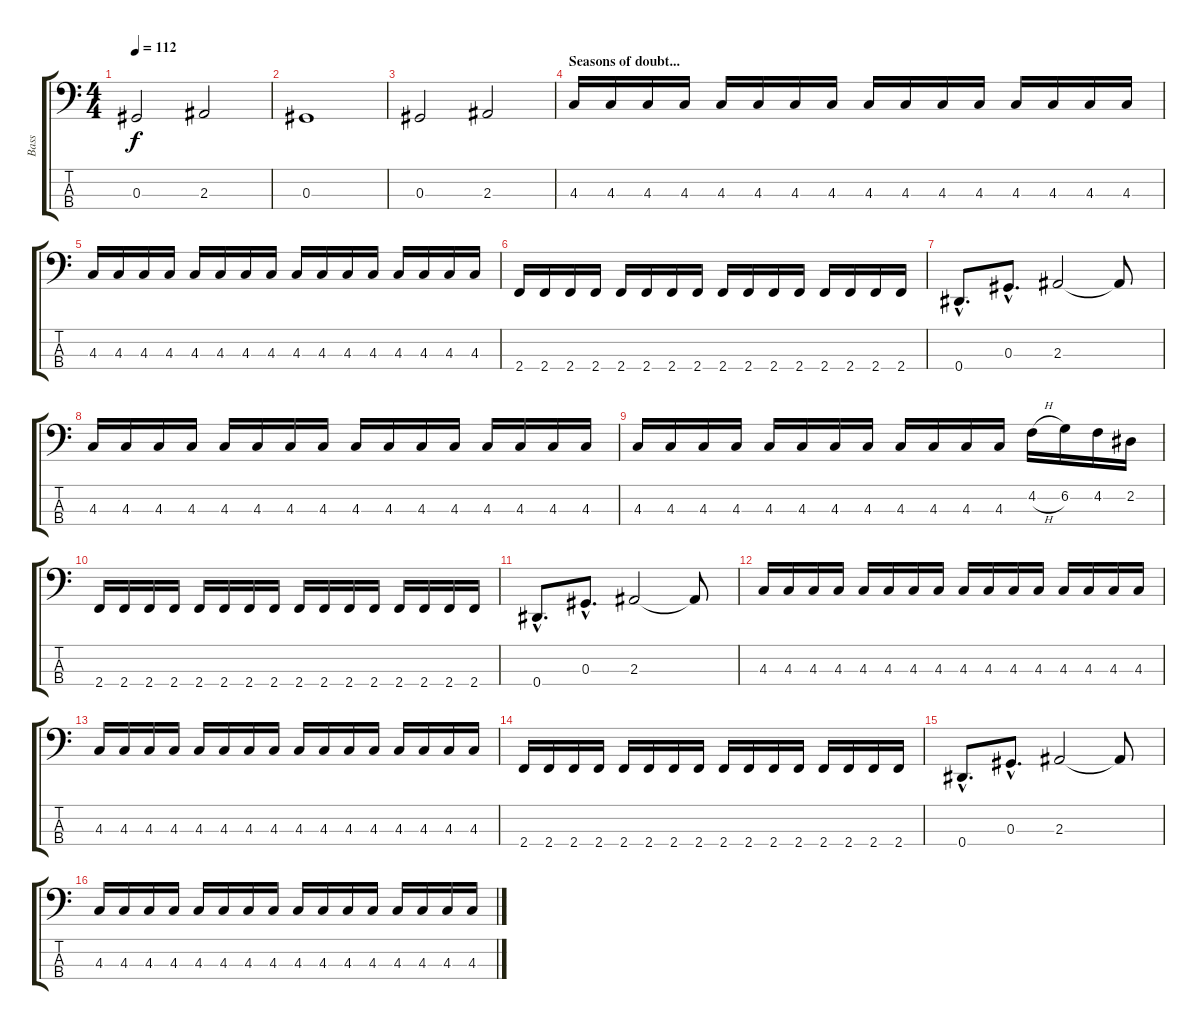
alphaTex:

\track ("Bass" "Bass") {instrument electricbassfinger}
\staff {score tabs}
\tuning (Gb2 Db2 Ab1 Eb1) {hide}
\ts (4 4)
\tempo 112
\clef f4
\ks c
0.3.2{dy f} 2.3.2 |
0.3.1 |
0.3.2 2.3.2 |
\section ("" "Seasons of doubt...")
4.3.16 4.3.16 4.3.16 4.3.16 4.3.16 4.3.16 4.3.16 4.3.16 4.3.16 4.3.16 4.3.16 4.3.16 4.3.16 4.3.16 4.3.16 4.3.16 |
4.3.16 4.3.16 4.3.16 4.3.16 4.3.16 4.3.16 4.3.16 4.3.16 4.3.16 4.3.16 4.3.16 4.3.16 4.3.16 4.3.16 4.3.16 4.3.16 |
2.4.16 2.4.16 2.4.16 2.4.16 2.4.16 2.4.16 2.4.16 2.4.16 2.4.16 2.4.16 2.4.16 2.4.16 2.4.16 2.4.16 2.4.16 2.4.16 |
0.4{hac}.8{d} 0.3{hac}.8{d} 2.3.2 2.3{t}.8 |
4.3.16 4.3.16 4.3.16 4.3.16 4.3.16 4.3.16 4.3.16 4.3.16 4.3.16 4.3.16 4.3.16 4.3.16 4.3.16 4.3.16 4.3.16 4.3.16 |
4.3.16 4.3.16 4.3.16 4.3.16 4.3.16 4.3.16 4.3.16 4.3.16 4.3.16 4.3.16 4.3.16 4.3.16 4.2{h}.16 6.2.16 4.2.16 2.2.16 |
2.4.16 2.4.16 2.4.16 2.4.16 2.4.16 2.4.16 2.4.16 2.4.16 2.4.16 2.4.16 2.4.16 2.4.16 2.4.16 2.4.16 2.4.16 2.4.16 |
0.4{hac}.8{d} 0.3{hac}.8{d} 2.3.2 2.3{t}.8 |
4.3.16 4.3.16 4.3.16 4.3.16 4.3.16 4.3.16 4.3.16 4.3.16 4.3.16 4.3.16 4.3.16 4.3.16 4.3.16 4.3.16 4.3.16 4.3.16 |
4.3.16 4.3.16 4.3.16 4.3.16 4.3.16 4.3.16 4.3.16 4.3.16 4.3.16 4.3.16 4.3.16 4.3.16 4.3.16 4.3.16 4.3.16 4.3.16 |
2.4.16 2.4.16 2.4.16 2.4.16 2.4.16 2.4.16 2.4.16 2.4.16 2.4.16 2.4.16 2.4.16 2.4.16 2.4.16 2.4.16 2.4.16 2.4.16 |
0.4{hac}.8{d} 0.3{hac}.8{d} 2.3.2 2.3{t}.8 |
4.3.16 4.3.16 4.3.16 4.3.16 4.3.16 4.3.16 4.3.16 4.3.16 4.3.16 4.3.16 4.3.16 4.3.16 4.3.16 4.3.16 4.3.16 4.3.16
